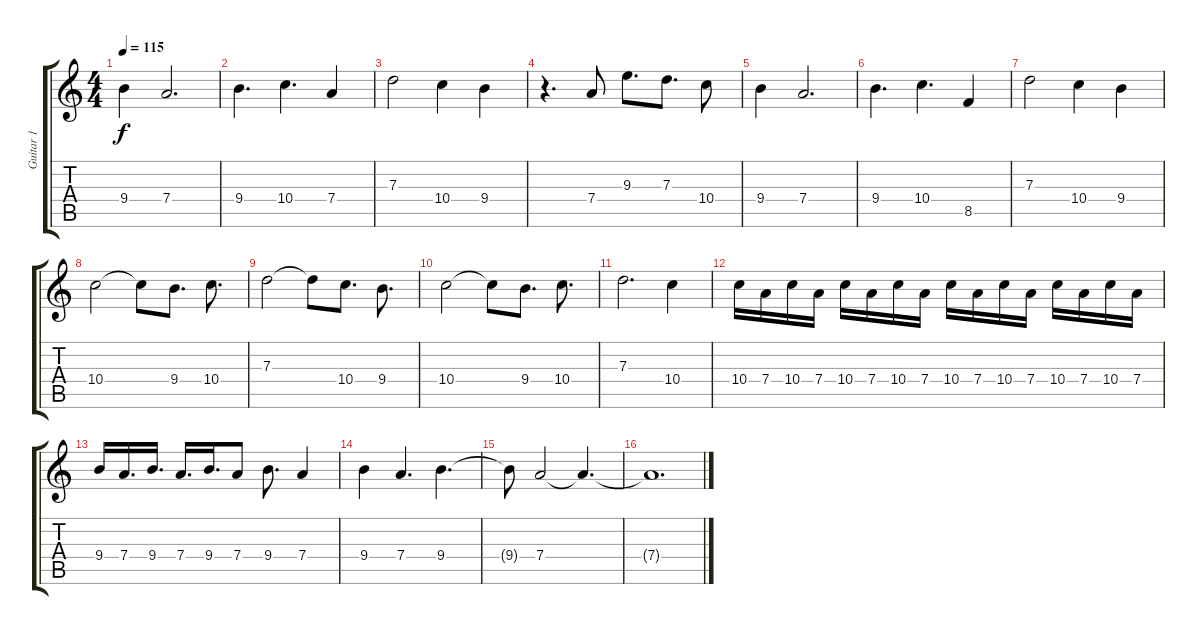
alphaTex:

\track ("Guitar 1" "Guitar 1") {instrument distortionguitar}
\staff {score tabs}
\tuning (E4 B3 G3 D3 A2 E2) {hide}
\ts (4 4)
\tempo 115
\clef g2
\ks c
9.4.4{dy f} 7.4.2{d} |
9.4.4{d} 10.4.4{d} 7.4.4 |
7.3.2 10.4.4 9.4.4 |
r.4{d} 7.4.8 9.3.8{d} 7.3.8{d} 10.4.8 |
9.4.4 7.4.2{d} |
9.4.4{d} 10.4.4{d} 8.5.4 |
7.3.2 10.4.4 9.4.4 |
10.4.2 10.4{t}.8 9.4.8{d} 10.4.8{d} |
7.3.2 7.3{t}.8 10.4.8{d} 9.4.8{d} |
10.4.2 10.4{t}.8 9.4.8{d} 10.4.8{d} |
7.3.2{d} 10.4.4 |
10.4.16 7.4.16 10.4.16 7.4.16 10.4.16 7.4.16 10.4.16 7.4.16 10.4.16 7.4.16 10.4.16 7.4.16 10.4.16 7.4.16 10.4.16 7.4.16 |
9.4.16 7.4.16{d} 9.4.16{d} 7.4.16{d} 9.4.16{d} 7.4.8 9.4.8{d} 7.4.4 |
9.4.4 7.4.4{d} 9.4.4{d} |
9.4{t}.8 7.4.2 7.4{t}.4{d} |
7.4{t}.1{d}
